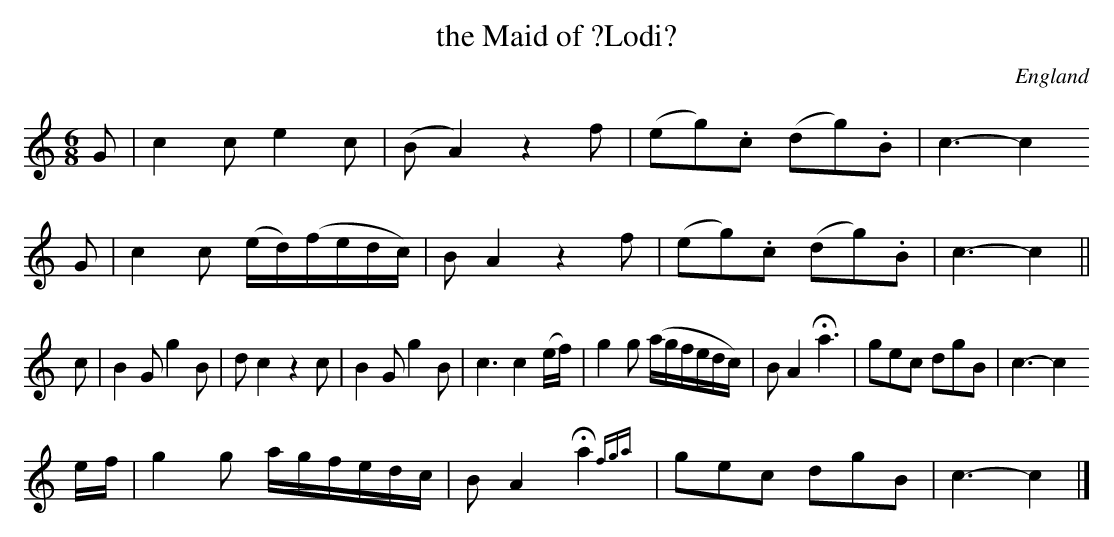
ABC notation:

X:1
T:the Maid of ?Lodi?
L:1/8
M:6/8
O:England
K:C major
G | c2c e2c              | (BA2) z2f | (eg).c (dg).B | c3- c2
G | c2c (e/d/)(f/e/d/c/) | BA2   z2f | (eg).c (dg).B | c3- c2 ||
c | B2G g2B | dc2 z2c | B2G g2B | c3 c2 \
(e/f/) | g2g (a/g/f/e/d/c/) | BA2 Ha3 | gec dgB | c3- c2
e/f/   | g2g a/g/f/e/d/c/   | BA2 Ha2 {fga} | gec dgB | c3- c2 |]
